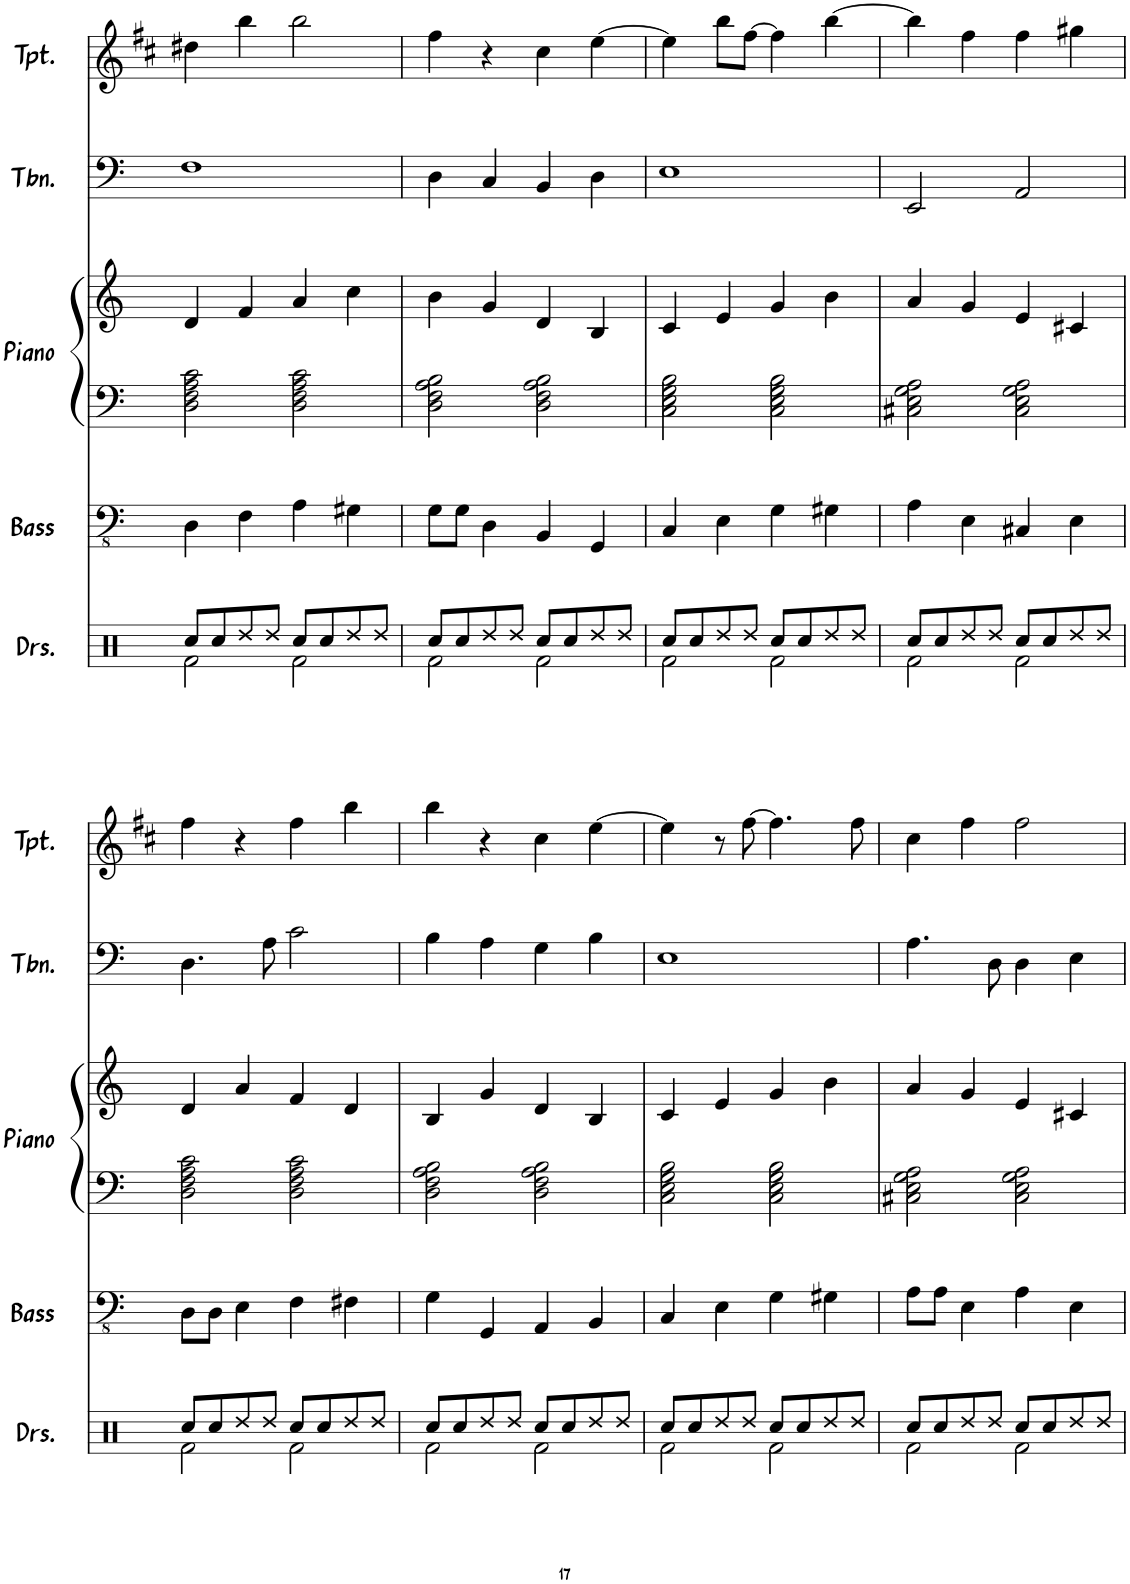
**kern	**kern	**kern	**kern	**kern	**kern
*part5	*part4	*part3	*part3	*part2	*part1
*staff6	*staff5	*staff4	*staff3	*staff2	*staff1
*I"Drumset	*I"Bass	*I"Piano	*	*I"Trombone	*I"Trumpet
*I'Drs.	*I'Bass	*I'Piano	*	*I'Tbn.	*I'Tpt.
!!LO:PB:g=z
*clefX	*clefFv4	*clefF4	*clefG2	*clefF4	*clefG2
*	*	*	*	*	*Trd1c2
*k[]	*k[]	*k[]	*k[]	*k[]	*k[f#c#]
*M4/4	*M4/4	*M4/4	*M4/4	*M4/4	*M4/4
=125	=125	=125	=125	=125	=125
*^	*	*	*	*	*
8Rcc/L	2Rf\	4DD\	2D\ 2F\ 2A\ 2c\	4d/	1F	4dd#X\
8Rcc/	.	.	.	.	.	.
8Rdd/	.	4FF\	.	4f/	.	4bb\
8Rdd/J	.	.	.	.	.	.
8Rcc/L	2Rf\	4AA\	2D\ 2F\ 2A\ 2c\	4a/	.	2bb\
8Rcc/	.	.	.	.	.	.
8Rdd/	.	4GG#X\	.	4cc\	.	.
8Rdd/J	.	.	.	.	.	.
=126	=126	=126	=126	=126	=126	=126
8Rcc/L	2Rf\	8GG\L	2D\ 2F\ 2A\ 2B\	4b\	4D\	4ff#\
8Rcc/	.	8GG\J	.	.	.	.
8Rdd/	.	4DD\	.	4g/	4C/	4r
8Rdd/J	.	.	.	.	.	.
8Rcc/L	2Rf\	4BBB/	2D\ 2F\ 2A\ 2B\	4d/	4BB/	4cc#\
8Rcc/	.	.	.	.	.	.
8Rdd/	.	4GGG/	.	4B/	4D\	[4ee\
8Rdd/J	.	.	.	.	.	.
=127	=127	=127	=127	=127	=127	=127
8Rcc/L	2Rf\	4CC/	2C\ 2E\ 2G\ 2B\	4c/	1E	4ee\]
8Rcc/	.	.	.	.	.	.
8Rdd/	.	4EE\	.	4e/	.	8bb\L
8Rdd/J	.	.	.	.	.	[8ff#\J
8Rcc/L	2Rf\	4GG\	2C\ 2E\ 2G\ 2B\	4g/	.	4ff#\]
8Rcc/	.	.	.	.	.	.
8Rdd/	.	4GG#X\	.	4b\	.	[4bb\
8Rdd/J	.	.	.	.	.	.
=128	=128	=128	=128	=128	=128	=128
8Rcc/L	2Rf\	4AA\	2C#X\ 2E\ 2G\ 2A\	4a/	2EE/	4bb\]
8Rcc/	.	.	.	.	.	.
8Rdd/	.	4EE\	.	4g/	.	4ff#\
8Rdd/J	.	.	.	.	.	.
8Rcc/L	2Rf\	4CC#X/	2C#\ 2E\ 2G\ 2A\	4e/	2AA/	4ff#\
8Rcc/	.	.	.	.	.	.
8Rdd/	.	4EE\	.	4c#X/	.	4gg#X\
8Rdd/J	.	.	.	.	.	.
!!LO:LB:g=z
=129	=129	=129	=129	=129	=129	=129
8Rcc/L	2Rf\	8DD\L	2D\ 2F\ 2A\ 2c\	4d/	4.D\	4ff#\
8Rcc/	.	8DD\J	.	.	.	.
8Rdd/	.	4EE\	.	4a/	.	4r
8Rdd/J	.	.	.	.	8A\	.
8Rcc/L	2Rf\	4FF\	2D\ 2F\ 2A\ 2c\	4f/	2c\	4ff#\
8Rcc/	.	.	.	.	.	.
8Rdd/	.	4FF#X\	.	4d/	.	4bb\
8Rdd/J	.	.	.	.	.	.
=130	=130	=130	=130	=130	=130	=130
8Rcc/L	2Rf\	4GG\	2D\ 2F\ 2A\ 2B\	4B/	4B\	4bb\
8Rcc/	.	.	.	.	.	.
8Rdd/	.	4GGG/	.	4g/	4A\	4r
8Rdd/J	.	.	.	.	.	.
8Rcc/L	2Rf\	4AAA/	2D\ 2F\ 2A\ 2B\	4d/	4G\	4cc#\
8Rcc/	.	.	.	.	.	.
8Rdd/	.	4BBB/	.	4B/	4B\	[4ee\
8Rdd/J	.	.	.	.	.	.
=131	=131	=131	=131	=131	=131	=131
8Rcc/L	2Rf\	4CC/	2C\ 2E\ 2G\ 2B\	4c/	1E	4ee\]
8Rcc/	.	.	.	.	.	.
8Rdd/	.	4EE\	.	4e/	.	8r
8Rdd/J	.	.	.	.	.	[8ff#\
8Rcc/L	2Rf\	4GG\	2C\ 2E\ 2G\ 2B\	4g/	.	4.ff#\]
8Rcc/	.	.	.	.	.	.
8Rdd/	.	4GG#X\	.	4b\	.	.
8Rdd/J	.	.	.	.	.	8ff#\
=132	=132	=132	=132	=132	=132	=132
8Rcc/L	2Rf\	8AA\L	2C#X\ 2E\ 2G\ 2A\	4a/	4.A\	4cc#\
8Rcc/	.	8AA\J	.	.	.	.
8Rdd/	.	4EE\	.	4g/	.	4ff#\
8Rdd/J	.	.	.	.	8D\	.
8Rcc/L	2Rf\	4AA\	2C#\ 2E\ 2G\ 2A\	4e/	4D\	2ff#\
8Rcc/	.	.	.	.	.	.
8Rdd/	.	4EE\	.	4c#X/	4E\	.
8Rdd/J	.	.	.	.	.	.
*v	*v	*	*	*	*	*
=	=	=	=	=	=
*-	*-	*-	*-	*-	*-
